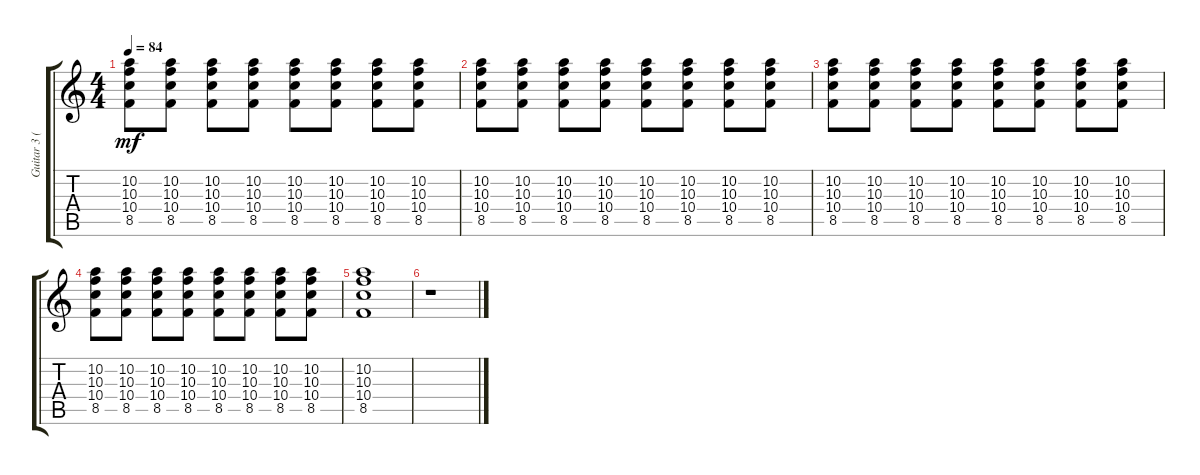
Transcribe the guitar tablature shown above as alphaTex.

\track ("Guitar 3 (Strumming)" "Guitar 3 (") {instrument acousticguitarnylon}
\staff {score tabs}
\tuning (E4 B3 G3 D3 A2 E2) {hide}
\ts (4 4)
\tempo 84
\clef g2
\ks c
(10.2 10.3 10.4 8.5).8{dy mf} (10.2 10.3 10.4 8.5).8 (10.2 10.3 10.4 8.5).8 (10.2 10.3 10.4 8.5).8 (10.2 10.3 10.4 8.5).8 (10.2 10.3 10.4 8.5).8 (10.2 10.3 10.4 8.5).8 (10.2 10.3 10.4 8.5).8 |
(10.2 10.3 10.4 8.5).8 (10.2 10.3 10.4 8.5).8 (10.2 10.3 10.4 8.5).8 (10.2 10.3 10.4 8.5).8 (10.2 10.3 10.4 8.5).8 (10.2 10.3 10.4 8.5).8 (10.2 10.3 10.4 8.5).8 (10.2 10.3 10.4 8.5).8 |
(10.2 10.3 10.4 8.5).8 (10.2 10.3 10.4 8.5).8 (10.2 10.3 10.4 8.5).8 (10.2 10.3 10.4 8.5).8 (10.2 10.3 10.4 8.5).8 (10.2 10.3 10.4 8.5).8 (10.2 10.3 10.4 8.5).8 (10.2 10.3 10.4 8.5).8 |
(10.2 10.3 10.4 8.5).8 (10.2 10.3 10.4 8.5).8 (10.2 10.3 10.4 8.5).8 (10.2 10.3 10.4 8.5).8 (10.2 10.3 10.4 8.5).8 (10.2 10.3 10.4 8.5).8 (10.2 10.3 10.4 8.5).8 (10.2 10.3 10.4 8.5).8 |
(10.2 10.3 10.4 8.5).1 |
r.1
